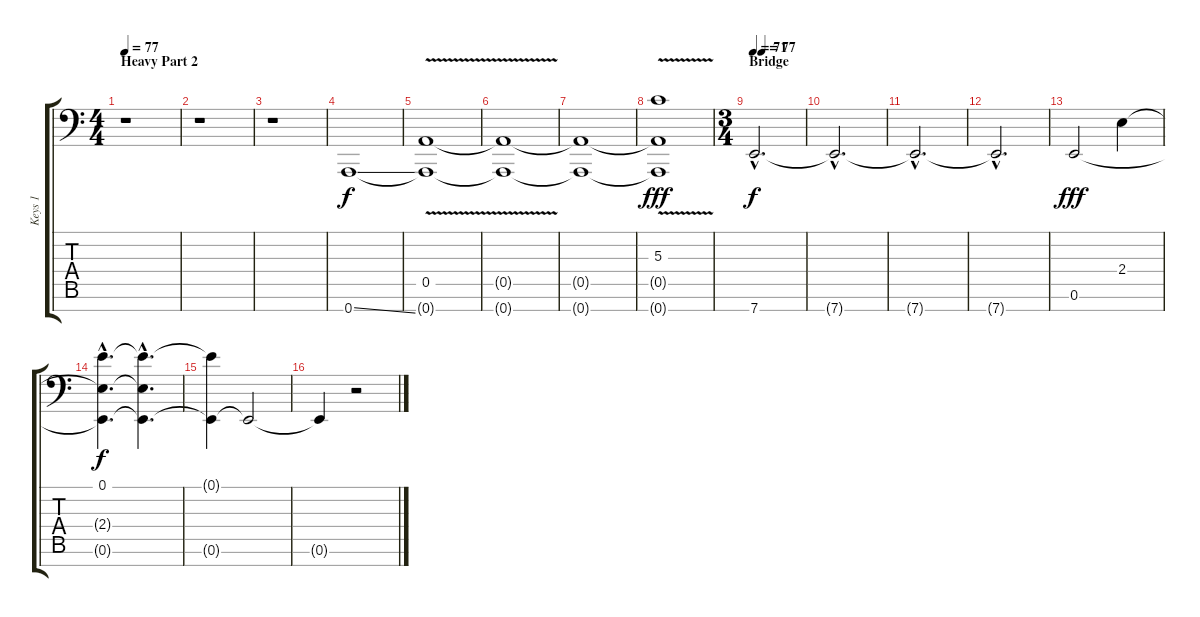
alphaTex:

\track ("Keys 1" "Keys 1") {instrument fx6goblins}
\staff {score tabs}
\tuning (E4 B3 G3 D3 A2 E2 A1) {hide}
\ts (4 4)
\section ("" "Heavy Part 2")
\tempo 77
\clef f4
\ks c
r.1{dy f} |
r.1 |
r.1 |
0.7{ss}.1 |
(0.5{v} 0.7{t}).1 |
(0.5{t} 0.7{t}).1 |
(0.5{t} 0.7{t}).1 |
(5.3{v} 0.5{t} 0.7{t}).1{dy fff} |
\ts (3 4)
\section ("" "Bridge")
\tempo 71
\tempo (77 0.16666666666666666)
7.7{hac}.2{d dy f} |
7.7{hac t}.2{d} |
7.7{hac t}.2{d} |
7.7{hac t}.2{d} |
0.6.2{dy fff} 2.4.4 |
(0.1{hac} 2.4{hac t} 0.6{hac t}).4{d dy f} (0.1{hac t} 2.4{hac t} 0.6{hac t}).4{d} |
(0.1{t} 0.6{t}).4 0.6{t}.2 |
0.6{t}.4 r.2
